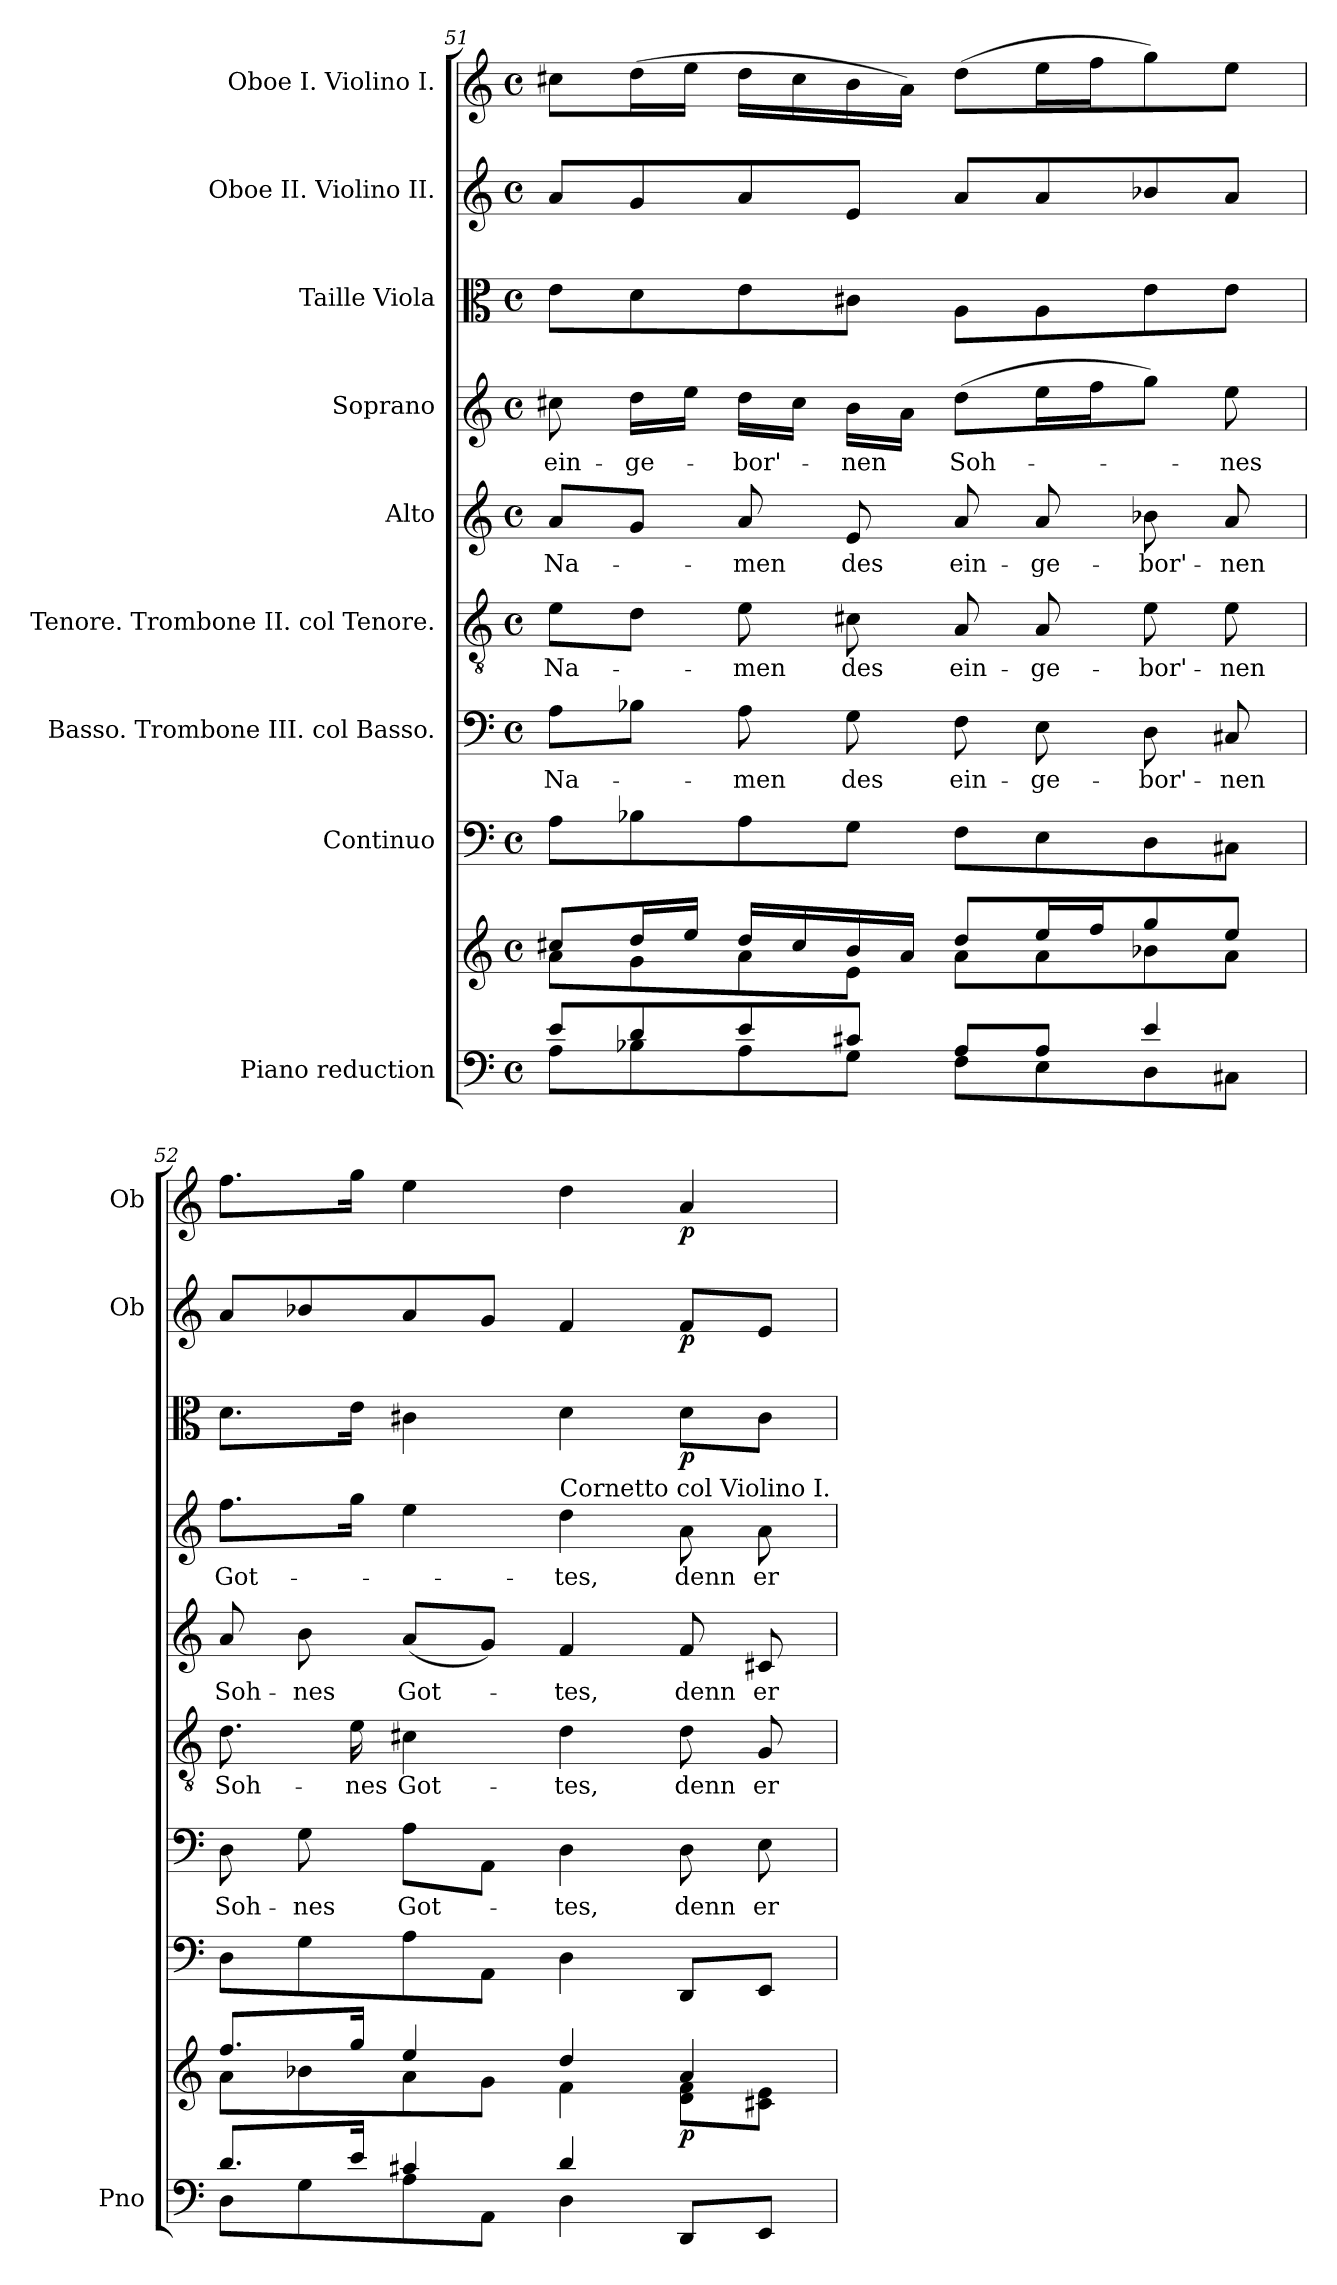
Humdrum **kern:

**kern	**kern	**dynam	**kern	**dynam	**kern	**text	**dynam	**kern	**text	**dynam	**kern	**text	**dynam	**kern	**text	**kern	**dynam	**kern	**dynam	**kern	**dynam
*part9	*part9	*part9	*part8	*part8	*part7	*part7	*part7	*part6	*part6	*part6	*part5	*part5	*part5	*part4	*part4	*part3	*part3	*part2	*part2	*part1	*part1
*staff10	*staff9	*staff9/10	*staff8	*staff8	*staff7	*staff7	*staff7	*staff6	*staff6	*staff6	*staff5	*staff5	*staff5	*staff4	*staff4	*staff3	*staff3	*staff2	*staff2	*staff1	*staff1
*I"Piano reduction	*	*	*I"Continuo	*	*I"Basso. Trombone III. col Basso.	*	*	*I"Tenore. Trombone II. col Tenore.	*	*	*I"Alto	*	*	*I"Soprano	*	*I"Taille Viola	*	*I"Oboe II. Violino II.	*	*I"Oboe I. Violino I.	*
*I'Pno	*	*	*	*	*	*	*	*	*	*	*	*	*	*	*	*	*	*I'Ob	*	*I'Ob	*
*clefF4	*clefG2	*	*clefF4	*	*clefF4	*	*	*clefGv2	*	*	*clefG2	*	*	*clefG2	*	*clefC3	*	*clefG2	*	*clefG2	*
*k[]	*k[]	*	*k[]	*	*k[]	*	*	*k[]	*	*	*k[]	*	*	*k[]	*	*k[]	*	*k[]	*	*k[]	*
*M4/4	*M4/4	*	*M4/4	*	*M4/4	*	*	*M4/4	*	*	*M4/4	*	*	*M4/4	*	*M4/4	*	*M4/4	*	*M4/4	*
*met(c)	*met(c)	*	*met(c)	*	*met(c)	*	*	*met(c)	*	*	*met(c)	*	*	*met(c)	*	*met(c)	*	*met(c)	*	*met(c)	*
=51	=51	=51	=51	=51	=51	=51	=51	=51	=51	=51	=51	=51	=51	=51	=51	=51	=51	=51	=51	=51	=51
*^	*^	*	*	*	*	*	*	*	*	*	*	*	*	*	*	*	*	*	*	*	*
!	!	!	!	!	!	!	!	!LO:LY:b	!	!	!LO:LY:b	!	!	!LO:LY:b	!	!	!LO:LY:b	!	!	!	!	!	!
8e/L	8A\L	8cc#X/L	8a\L	.	8A\L	.	8A\L	Na-	.	8e\L	Na-	.	8a/L	Na-	.	8cc#X\	ein-	8e\L	.	8a/L	.	8cc#X\L	.
!	!	!	!	!	!	!	!	!	!	!	!	!	!	!	!	!	!LO:LY:b	!	!	!	!	!	!
8d/	8B-X\	16dd/L	8g\	.	8B-X\	.	8B-X\J	.	.	8d\J	.	.	8g/J	.	.	16dd\LL	-ge-	8d\	.	8g/	.	(>16dd\L	.
.	.	16ee/JJ	.	.	.	.	.	.	.	.	.	.	.	.	.	16ee\JJ	.	.	.	.	.	16ee\JJ	.
!	!	!	!	!	!	!	!	!LO:LY:b	!	!	!LO:LY:b	!	!	!LO:LY:b	!	!	!LO:LY:b	!	!	!	!	!	!
8e/	8A\	16dd/LL	8a\	.	8A\	.	8A\	-men	.	8e\	-men	.	8a/	-men	.	16dd\LL	-bor'-	8e\	.	8a/	.	16dd\LL	.
.	.	16cc#/	.	.	.	.	.	.	.	.	.	.	.	.	.	16cc#\JJ	.	.	.	.	.	16cc#\	.
!	!	!	!	!	!	!	!	!LO:LY:b	!	!	!LO:LY:b	!	!	!LO:LY:b	!	!	!LO:LY:b	!	!	!	!	!	!
8c#X/J	8G\J	16b/	8e\J	.	8G\J	.	8G\	des	.	8c#X\	des	.	8e/	des	.	16b\LL	-nen	8c#X\J	.	8e/J	.	16b\	.
.	.	16a/JJ	.	.	.	.	.	.	.	.	.	.	.	.	.	16a\JJ	.	.	.	.	.	16a\JJ)	.
!	!	!	!	!	!	!	!	!LO:LY:b	!	!	!LO:LY:b	!	!	!LO:LY:b	!	!	!LO:LY:b	!	!	!	!	!	!
8A/L	8F\L	8dd/L	8a\L	.	8F\L	.	8F\	ein-	.	8A/	ein-	.	8a/	ein-	.	(>8dd\L	Soh-	8A\L	.	8a/L	.	(>8dd\L	.
!	!	!	!	!	!	!	!	!LO:LY:b	!	!	!LO:LY:b	!	!	!LO:LY:b	!	!	!	!	!	!	!	!	!
8A/J	8E\	16ee/L	8a\	.	8E\	.	8E\	-ge-	.	8A/	-ge-	.	8a/	-ge-	.	16ee\L	.	8A\	.	8a/	.	16ee\L	.
.	.	16ff/J	.	.	.	.	.	.	.	.	.	.	.	.	.	16ff\J	.	.	.	.	.	16ff\J	.
!	!	!	!	!	!	!	!	!LO:LY:b	!	!	!LO:LY:b	!	!	!LO:LY:b	!	!	!	!	!	!	!	!	!
4e/	8D\	8gg/	8b-X\	.	8D\	.	8D\	-bor'-	.	8e\	-bor'-	.	8b-X\	-bor'-	.	8gg\J)	.	8e\	.	8b-X/	.	8gg\)	.
!	!	!	!	!	!	!	!	!LO:LY:b	!	!	!LO:LY:b	!	!	!LO:LY:b	!	!	!LO:LY:b	!	!	!	!	!	!
.	8C#X\J	8ee/J	8a\J	.	8C#X\J	.	8C#X/	-nen	.	8e\	-nen	.	8a/	-nen	.	8ee\	-nes	8e\J	.	8a/J	.	8ee\J	.
=52	=52	=52	=52	=52	=52	=52	=52	=52	=52	=52	=52	=52	=52	=52	=52	=52	=52	=52	=52	=52	=52	=52	=52
!	!	!	!	!	!	!	!	!LO:LY:b	!	!	!LO:LY:b	!	!	!LO:LY:b	!	!	!LO:LY:b	!	!	!	!	!	!
8.d/L	8D\L	8.ff/L	8a\L	.	8D\L	.	8D\	Soh-	.	8.d\	Soh-	.	8a/	Soh-	.	8.ff\L	Got-	8.d\L	.	8a/L	.	8.ff\L	.
!	!	!	!	!	!	!	!	!LO:LY:b	!	!	!	!	!	!LO:LY:b	!	!	!	!	!	!	!	!	!
.	8G\	.	8b-X\	.	8G\	.	8G\	-nes	.	.	.	.	8b\	-nes	.	.	.	.	.	8b-X/	.	.	.
!	!	!	!	!	!	!	!	!	!	!	!LO:LY:b	!	!	!	!	!	!	!	!	!	!	!	!
16e/Jk	.	16gg/Jk	.	.	.	.	.	.	.	16e\	-nes	.	.	.	.	16gg\Jk	.	16e\Jk	.	.	.	16gg\Jk	.
!	!	!	!	!	!	!	!	!LO:LY:b	!	!	!LO:LY:b	!	!	!LO:LY:b	!	!	!	!	!	!	!	!	!
4c#X/	8A\	4ee/	8a\	.	8A\	.	8A\L	Got-	.	4c#X\	Got-	.	(<8a/L	Got-	.	4ee\	.	4c#X\	.	8a/	.	4ee\	.
.	8AA\J	.	8g\J	.	8AA\J	.	8AA\J	.	.	.	.	.	8g/J)	.	.	.	.	.	.	8g/J	.	.	.
!	!	!	!	!	!	!	!	!	!	!	!	!	!	!	!	!LO:TX:a:t=Cornetto col Violino I.	!	!	!	!	!	!	!
!	!	!	!	!	!	!	!	!LO:LY:b	!	!	!LO:LY:b	!	!	!LO:LY:b	!	!	!LO:LY:b	!	!	!	!	!	!
4d/	4D\	4dd/	4f\	.	4D\	.	4D\	-tes,	.	4d\	-tes,	.	4f/	-tes,	.	4dd\	-tes,	4d\	.	4f/	.	4dd\	.
!	!	!	!	!LO:DY:b	!	!LO:DY:a	!	!LO:LY:b	!	!	!LO:LY:b	!	!	!LO:LY:b	!	!	!LO:LY:b	!	!	!	!	!	!
!	!	!	!	!	!	!LO:DY:n=1:a	!	!	!	!	!	!	!	!	!	!	!	!	!	!	!	!	!
!	!	!	!	!	!	!LO:DY:n=2:a	!	!	!LO:DY:a	!	!	!	!	!	!	!	!	!	!	!	!	!	!
!	!	!	!	!	!	!	!	!	!LO:DY:n=1:a	!	!	!	!	!	!	!	!	!	!	!	!	!	!
!	!	!	!	!	!	!	!	!	!LO:DY:n=2:a	!	!	!LO:DY:a	!	!	!	!	!	!	!	!	!	!	!
!	!	!	!	!	!	!	!	!	!	!	!	!LO:DY:n=1:a	!	!	!	!	!	!	!	!	!	!	!
!	!	!	!	!	!	!	!	!	!	!	!	!LO:DY:n=2:a	!	!	!LO:DY:a	!	!	!	!	!	!	!	!
!	!	!	!	!	!	!	!	!	!	!	!	!	!	!	!LO:DY:n=1:a	!	!	!	!	!	!	!	!
!	!	!	!	!	!	!	!	!	!	!	!	!	!	!	!LO:DY:n=2:a	!	!	!	!LO:DY:b	!	!LO:DY:b	!	!LO:DY:b
4ryy	8DD/L	4a/	8d\ 8f\L	p	8DD/L	other-dynamics p other-dynamics	8D\	denn	other-dynamics p other-dynamics	8d\	denn	other-dynamics p other-dynamics	8f/	denn	other-dynamics p other-dynamics	8a\	denn	8d\L	p	8f/L	p	4a/	p
!	!	!	!	!	!	!	!	!LO:LY:b	!	!	!LO:LY:b	!	!	!LO:LY:b	!	!	!LO:LY:b	!	!	!	!	!	!
.	8EE/J	.	8c#X\ 8e\J	.	8EE/J	.	8E\	er	.	8G/	er	.	8c#X/	er	.	8a\	er	8c#\J	.	8e/J	.	.	.
*v	*v	*	*	*	*	*	*	*	*	*	*	*	*	*	*	*	*	*	*	*	*	*	*
*	*v	*v	*	*	*	*	*	*	*	*	*	*	*	*	*	*	*	*	*	*	*	*
=	=	=	=	=	=	=	=	=	=	=	=	=	=	=	=	=	=	=	=	=	=
*-	*-	*-	*-	*-	*-	*-	*-	*-	*-	*-	*-	*-	*-	*-	*-	*-	*-	*-	*-	*-	*-
